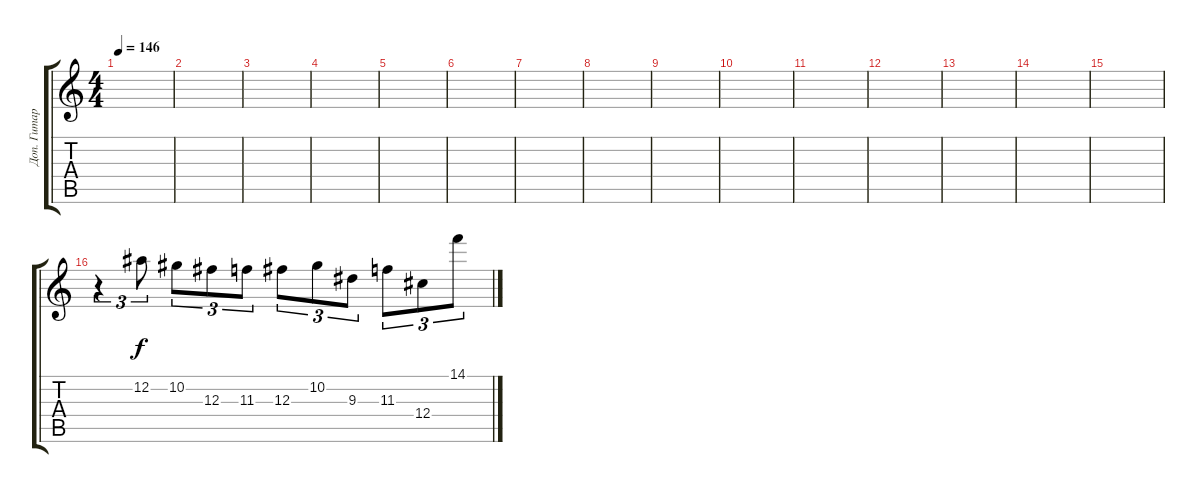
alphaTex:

\track ("Доп. Гитары" "Доп. Гитар") {instrument distortionguitar}
\staff {score tabs}
\tuning (Eb4 Bb3 Gb3 Db3 Ab2 Eb2) {hide}
\ts (4 4)
\tempo 146
\clef g2
\ks c
|
|
|
|
|
|
|
|
|
|
|
|
|
|
|
r.4{tu (3 2)} 12.2.8{tu (3 2)} 10.2.8{tu (3 2)} 12.3.8{tu (3 2)} 11.3.8{tu (3 2)} 12.3.8{tu (3 2)} 10.2.8{tu (3 2)} 9.3.8{tu (3 2)} 11.3.8{tu (3 2)} 12.4.8{tu (3 2)} 14.1.8{tu (3 2)}
